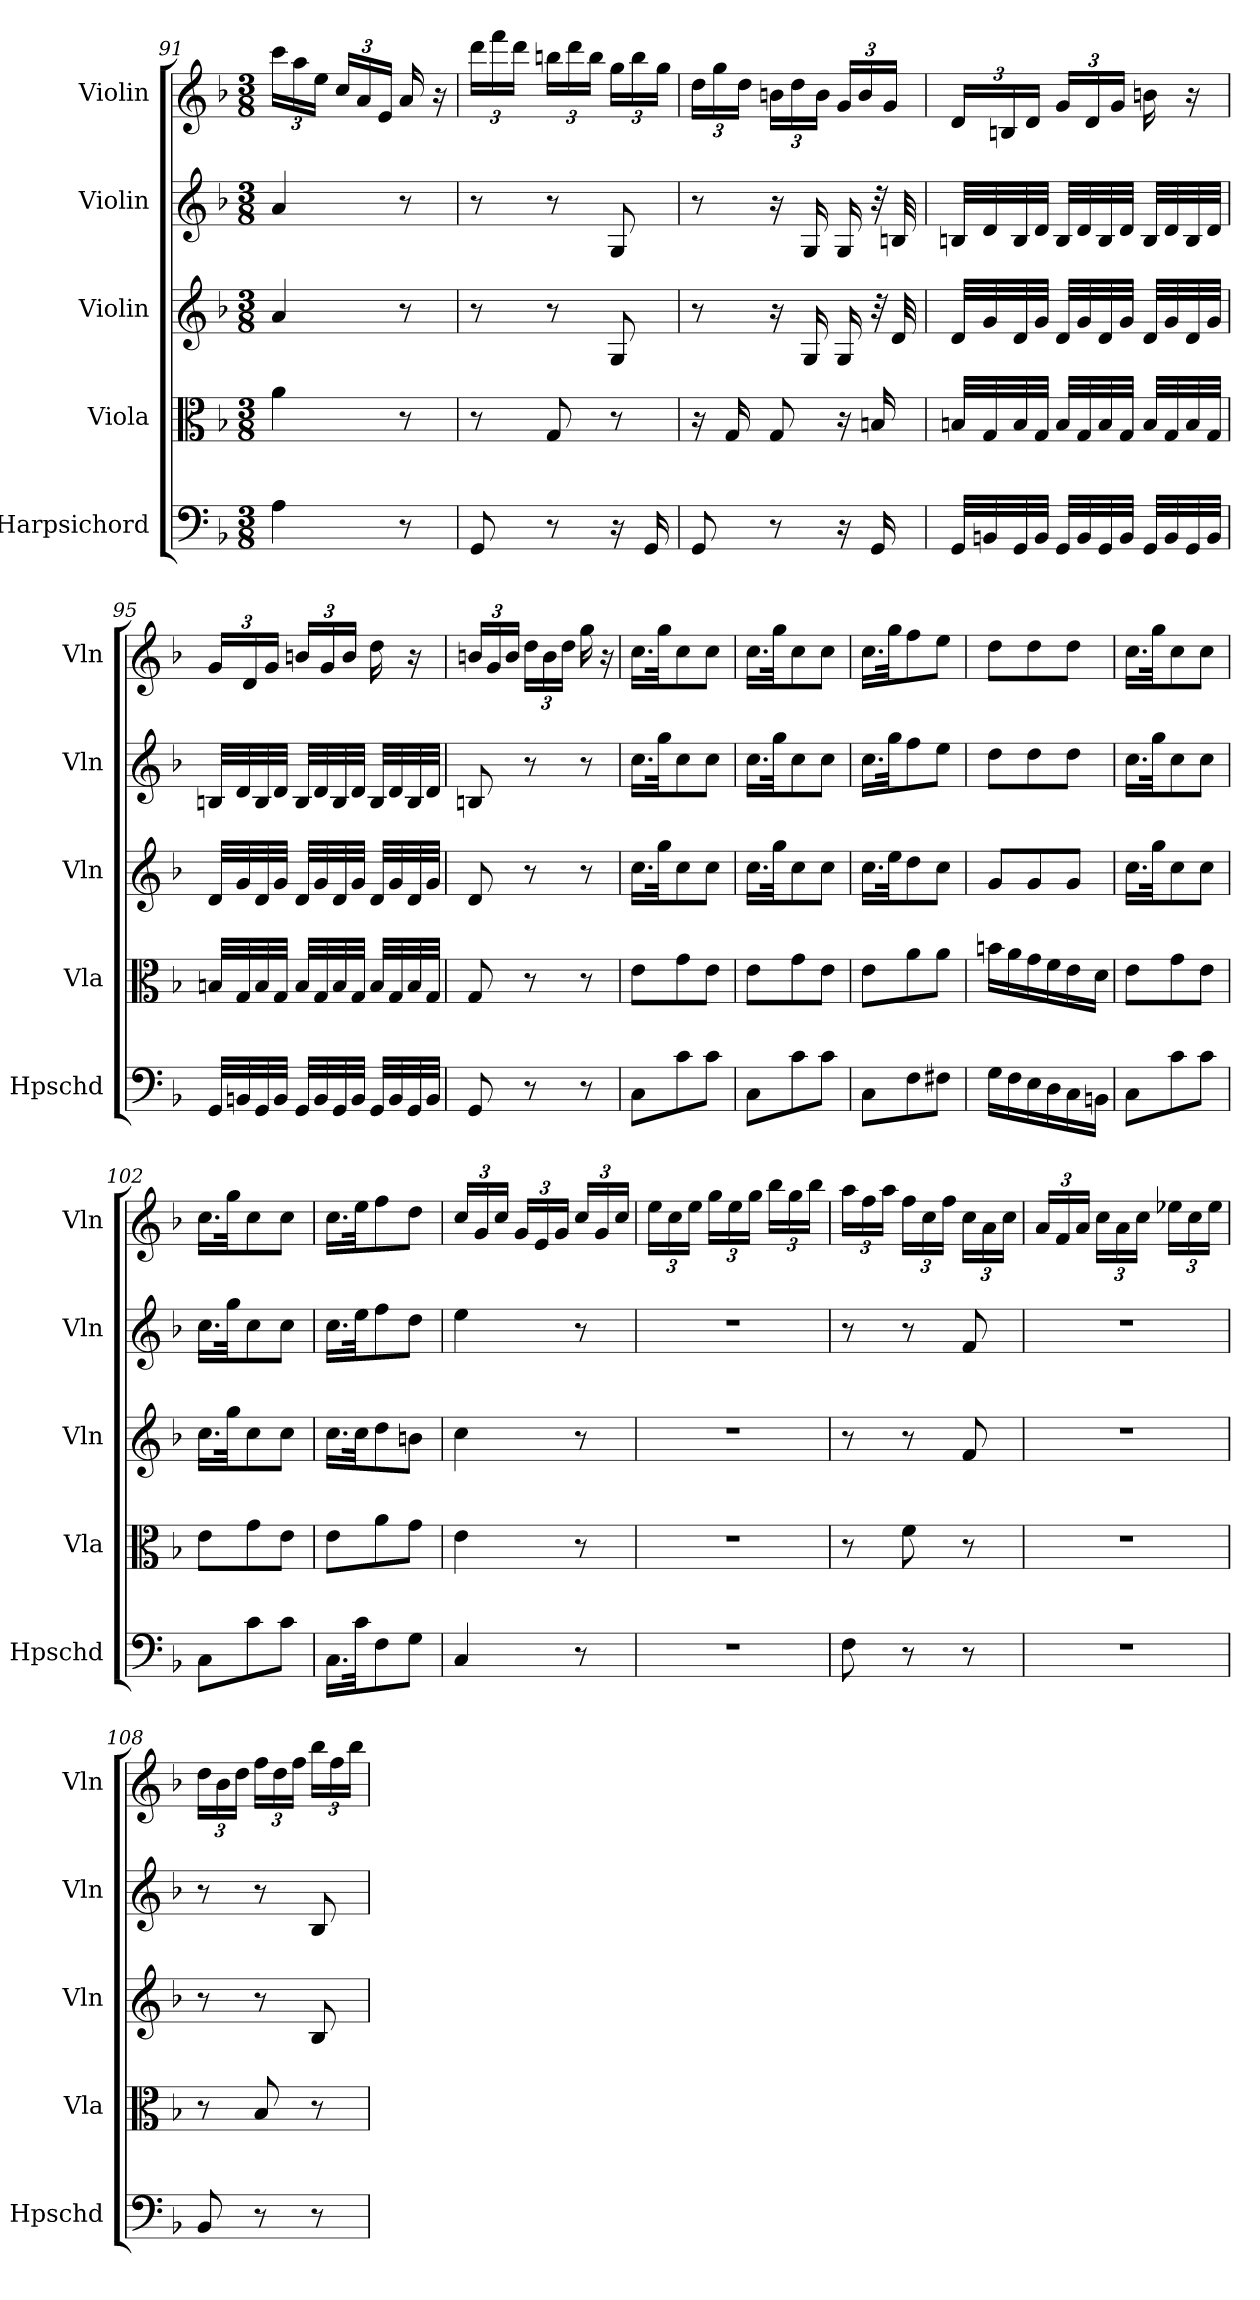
**kern	**kern	**kern	**kern	**kern
*part5	*part4	*part3	*part2	*part1
*staff5	*staff4	*staff3	*staff2	*staff1
*I"Harpsichord	*I"Viola	*I"Violin	*I"Violin	*I"Violin
*I'Hpschd	*I'Vla	*I'Vln	*I'Vln	*I'Vln
*clefF4	*clefC3	*clefG2	*clefG2	*clefG2
*k[b-]	*k[b-]	*k[b-]	*k[b-]	*k[b-]
*F:	*F:	*F:	*F:	*F:
*M3/8	*M3/8	*M3/8	*M3/8	*M3/8
=91	=91	=91	=91	=91
4A\	4a\	4a/	4a/	24ccc\LL
.	.	.	.	24aa\
.	.	.	.	24ee\JJ
.	.	.	.	24cc/LL
.	.	.	.	24a/
.	.	.	.	24e/JJ
8r	8r	8r	8r	16a/
.	.	.	.	16r
=92	=92	=92	=92	=92
8GG/	8r	8r	8r	24ddd\LL
.	.	.	.	24fff\
.	.	.	.	24ddd\JJ
8r	8G/	8r	8r	24bbn\LL
.	.	.	.	24ddd\
.	.	.	.	24bb\JJ
16r	8r	8G/	8G/	24gg\LL
.	.	.	.	24bb\
16GG/	.	.	.	.
.	.	.	.	24gg\JJ
=93	=93	=93	=93	=93
8GG/	16r	8r	8r	24dd\LL
.	.	.	.	24gg\
.	16G/	.	.	.
.	.	.	.	24dd\JJ
8r	8G/	16r	16r	24bn\LL
.	.	.	.	24dd\
.	.	16G/	16G/	.
.	.	.	.	24b\JJ
16r	16r	16G/	16G/	24g/LL
.	.	.	.	24b/
16GG/	16Bn/	32r	32r	.
.	.	.	.	24g/JJ
.	.	32d/	32Bn/	.
=94	=94	=94	=94	=94
32GG/LLL	32Bn/LLL	32d/LLL	32Bn/LLL	24d/LL
32BBn/	32G/	32g/	32d/	.
.	.	.	.	24Bn/
32GG/	32B/	32d/	32B/	.
.	.	.	.	24d/JJ
32BB/JJJ	32G/JJJ	32g/JJJ	32d/JJJ	.
32GG/LLL	32B/LLL	32d/LLL	32B/LLL	24g/LL
32BB/	32G/	32g/	32d/	.
.	.	.	.	24d/
32GG/	32B/	32d/	32B/	.
.	.	.	.	24g/JJ
32BB/JJJ	32G/JJJ	32g/JJJ	32d/JJJ	.
32GG/LLL	32B/LLL	32d/LLL	32B/LLL	16bn\
32BB/	32G/	32g/	32d/	.
32GG/	32B/	32d/	32B/	16r
32BB/JJJ	32G/JJJ	32g/JJJ	32d/JJJ	.
=95	=95	=95	=95	=95
32GG/LLL	32Bn/LLL	32d/LLL	32Bn/LLL	24g/LL
32BBn/	32G/	32g/	32d/	.
.	.	.	.	24d/
32GG/	32B/	32d/	32B/	.
.	.	.	.	24g/JJ
32BB/JJJ	32G/JJJ	32g/JJJ	32d/JJJ	.
32GG/LLL	32B/LLL	32d/LLL	32B/LLL	24bn/LL
32BB/	32G/	32g/	32d/	.
.	.	.	.	24g/
32GG/	32B/	32d/	32B/	.
.	.	.	.	24b/JJ
32BB/JJJ	32G/JJJ	32g/JJJ	32d/JJJ	.
32GG/LLL	32B/LLL	32d/LLL	32B/LLL	16dd\
32BB/	32G/	32g/	32d/	.
32GG/	32B/	32d/	32B/	16r
32BB/JJJ	32G/JJJ	32g/JJJ	32d/JJJ	.
=96	=96	=96	=96	=96
8GG/	8G/	8d/	8Bn/	24bn/LL
.	.	.	.	24g/
.	.	.	.	24b/JJ
8r	8r	8r	8r	24dd\LL
.	.	.	.	24b\
.	.	.	.	24dd\JJ
8r	8r	8r	8r	16gg\
.	.	.	.	16r
=97	=97	=97	=97	=97
8C\L	8e\L	16.cc\LL	16.cc\LL	16.cc\LL
.	.	32gg\JK	32gg\JK	32gg\JK
8c\	8g\	8cc\	8cc\	8cc\
8c\J	8e\J	8cc\J	8cc\J	8cc\J
=98	=98	=98	=98	=98
8C\L	8e\L	16.cc\LL	16.cc\LL	16.cc\LL
.	.	32gg\JK	32gg\JK	32gg\JK
8c\	8g\	8cc\	8cc\	8cc\
8c\J	8e\J	8cc\J	8cc\J	8cc\J
=99	=99	=99	=99	=99
8C\L	8e\L	16.cc\LL	16.cc\LL	16.cc\LL
.	.	32ee\JK	32gg\JK	32gg\JK
8F\	8a\	8dd\	8ff\	8ff\
8F#X\J	8a\J	8cc\J	8ee\J	8ee\J
=100	=100	=100	=100	=100
16G\LL	16bn\LL	8g/L	8dd\L	8dd\L
16F\	16a\	.	.	.
16E\	16g\	8g/	8dd\	8dd\
16D\	16f\	.	.	.
16C\	16e\	8g/J	8dd\J	8dd\J
16BBn\JJ	16d\JJ	.	.	.
=101	=101	=101	=101	=101
8C\L	8e\L	16.cc\LL	16.cc\LL	16.cc\LL
.	.	32gg\JK	32gg\JK	32gg\JK
8c\	8g\	8cc\	8cc\	8cc\
8c\J	8e\J	8cc\J	8cc\J	8cc\J
=102	=102	=102	=102	=102
8C\L	8e\L	16.cc\LL	16.cc\LL	16.cc\LL
.	.	32gg\JK	32gg\JK	32gg\JK
8c\	8g\	8cc\	8cc\	8cc\
8c\J	8e\J	8cc\J	8cc\J	8cc\J
=103	=103	=103	=103	=103
16.C\LL	8e\L	16.cc\LL	16.cc\LL	16.cc\LL
32c\JK	.	32cc\JK	32ee\JK	32ee\JK
8F\	8a\	8dd\	8ff\	8ff\
8G\J	8g\J	8bn\J	8dd\J	8dd\J
=104	=104	=104	=104	=104
4C/	4e\	4cc\	4ee\	24cc/LL
.	.	.	.	24g/
.	.	.	.	24cc/JJ
.	.	.	.	24g/LL
.	.	.	.	24e/
.	.	.	.	24g/JJ
8r	8r	8r	8r	24cc/LL
.	.	.	.	24g/
.	.	.	.	24cc/JJ
=105	=105	=105	=105	=105
4.r	4.r	4.r	4.r	24ee\LL
.	.	.	.	24cc\
.	.	.	.	24ee\JJ
.	.	.	.	24gg\LL
.	.	.	.	24ee\
.	.	.	.	24gg\JJ
.	.	.	.	24bb-\LL
.	.	.	.	24gg\
.	.	.	.	24bb-\JJ
=106	=106	=106	=106	=106
8F\	8r	8r	8r	24aa\LL
.	.	.	.	24ff\
.	.	.	.	24aa\JJ
8r	8f\	8r	8r	24ff\LL
.	.	.	.	24cc\
.	.	.	.	24ff\JJ
8r	8r	8f/	8f/	24cc\LL
.	.	.	.	24a\
.	.	.	.	24cc\JJ
=107	=107	=107	=107	=107
4.r	4.r	4.r	4.r	24a/LL
.	.	.	.	24f/
.	.	.	.	24a/JJ
.	.	.	.	24cc\LL
.	.	.	.	24a\
.	.	.	.	24cc\JJ
.	.	.	.	24ee-X\LL
.	.	.	.	24cc\
.	.	.	.	24ee-\JJ
=108	=108	=108	=108	=108
8BB-/	8r	8r	8r	24dd\LL
.	.	.	.	24b-\
.	.	.	.	24dd\JJ
8r	8B-/	8r	8r	24ff\LL
.	.	.	.	24dd\
.	.	.	.	24ff\JJ
8r	8r	8B-/	8B-/	24bb-\LL
.	.	.	.	24ff\
.	.	.	.	24bb-\JJ
=	=	=	=	=
*-	*-	*-	*-	*-
